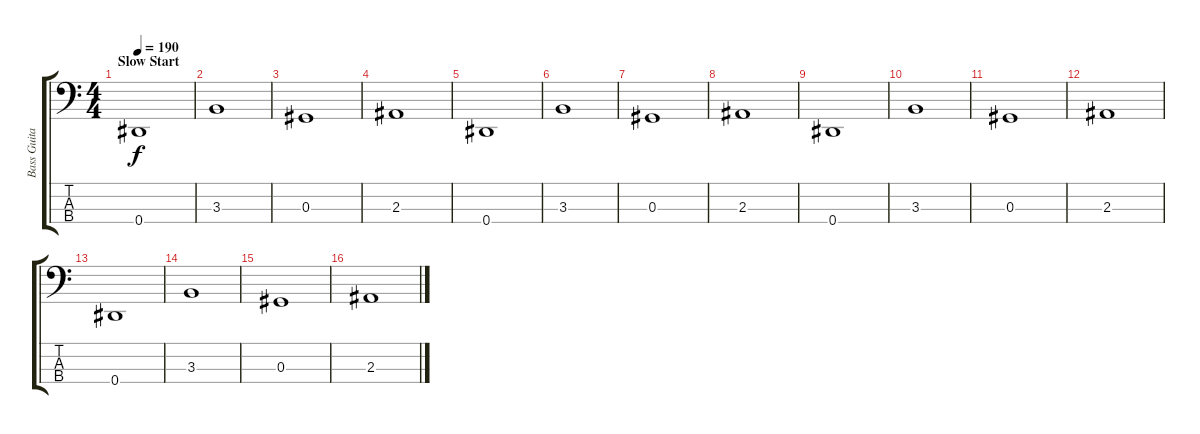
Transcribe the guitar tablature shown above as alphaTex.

\track ("Bass Guitar" "Bass Guita") {instrument electricbasspick}
\staff {score tabs}
\tuning (Gb2 Db2 Ab1 Eb1) {hide}
\ts (4 4)
\section ("" "Slow Start")
\tempo 190
\clef f4
\ks c
0.4.1{dy f instrument electricbasspick} |
3.3.1 |
0.3.1 |
2.3.1 |
0.4.1 |
3.3.1 |
0.3.1 |
2.3.1 |
0.4.1 |
3.3.1 |
0.3.1 |
2.3.1 |
0.4.1 |
3.3.1 |
0.3.1 |
2.3.1
